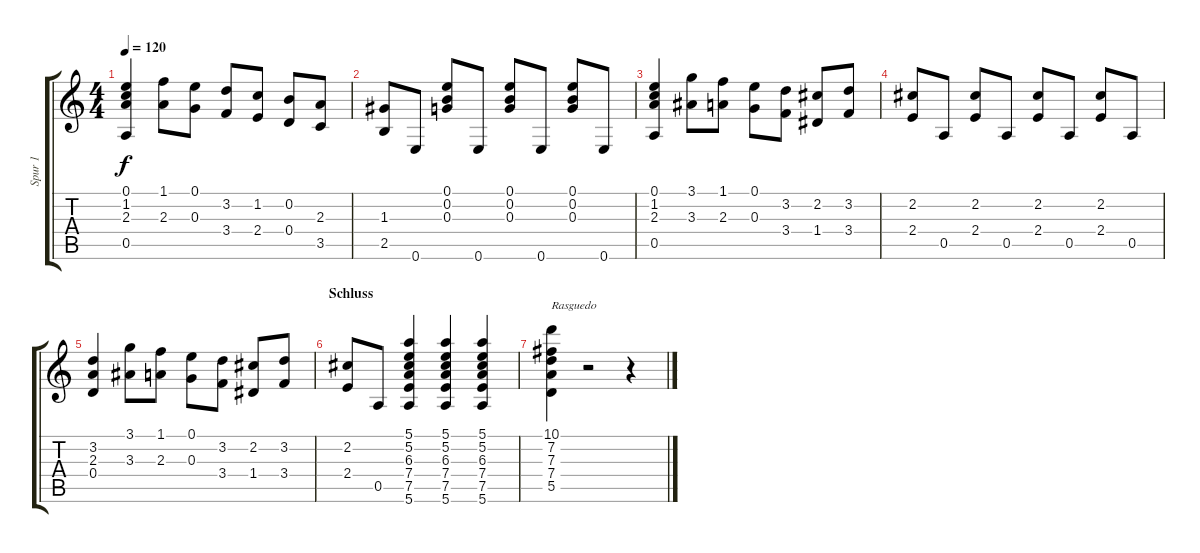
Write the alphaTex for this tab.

\track ("Spur 1" "Spur 1") {instrument acousticguitarnylon}
\staff {score tabs}
\tuning (E4 B3 G3 D3 A2 E2) {hide}
\ts (4 4)
\tempo 120
\clef g2
\ks c
(0.1 1.2 2.3 0.5).4{dy f} (1.1 2.3).8 (0.1 0.3).8 (3.2 3.4).8 (1.2 2.4).8 (0.2 0.4).8 (2.3 3.5).8 |
(1.3 2.5).8 0.6.8 (0.1 0.2 0.3).8 0.6.8 (0.1 0.2 0.3).8 0.6.8 (0.1 0.2 0.3).8 0.6.8 |
(0.1 1.2 2.3 0.5).4 (3.1 3.3).8 (1.1 2.3).8 (0.1 0.3).8 (3.2 3.4).8 (2.2 1.4).8 (3.2 3.4).8 |
(2.2 2.4).8 0.5.8 (2.2 2.4).8 0.5.8 (2.2 2.4).8 0.5.8 (2.2 2.4).8 0.5.8 |
(3.2 2.3 0.4).4 (3.1 3.3).8 (1.1 2.3).8 (0.1 0.3).8 (3.2 3.4).8 (2.2 1.4).8 (3.2 3.4).8 |
\section ("" "Schluss")
(2.2 2.4).8 0.5.8 (5.1 5.2 6.3 7.4 7.5 5.6).4 (5.1 5.2 6.3 7.4 7.5 5.6).4 (5.1 5.2 6.3 7.4 7.5 5.6).4 |
(10.1 7.2 7.3 7.4 5.5).4{txt "Rasguedo"} r.2 r.4
